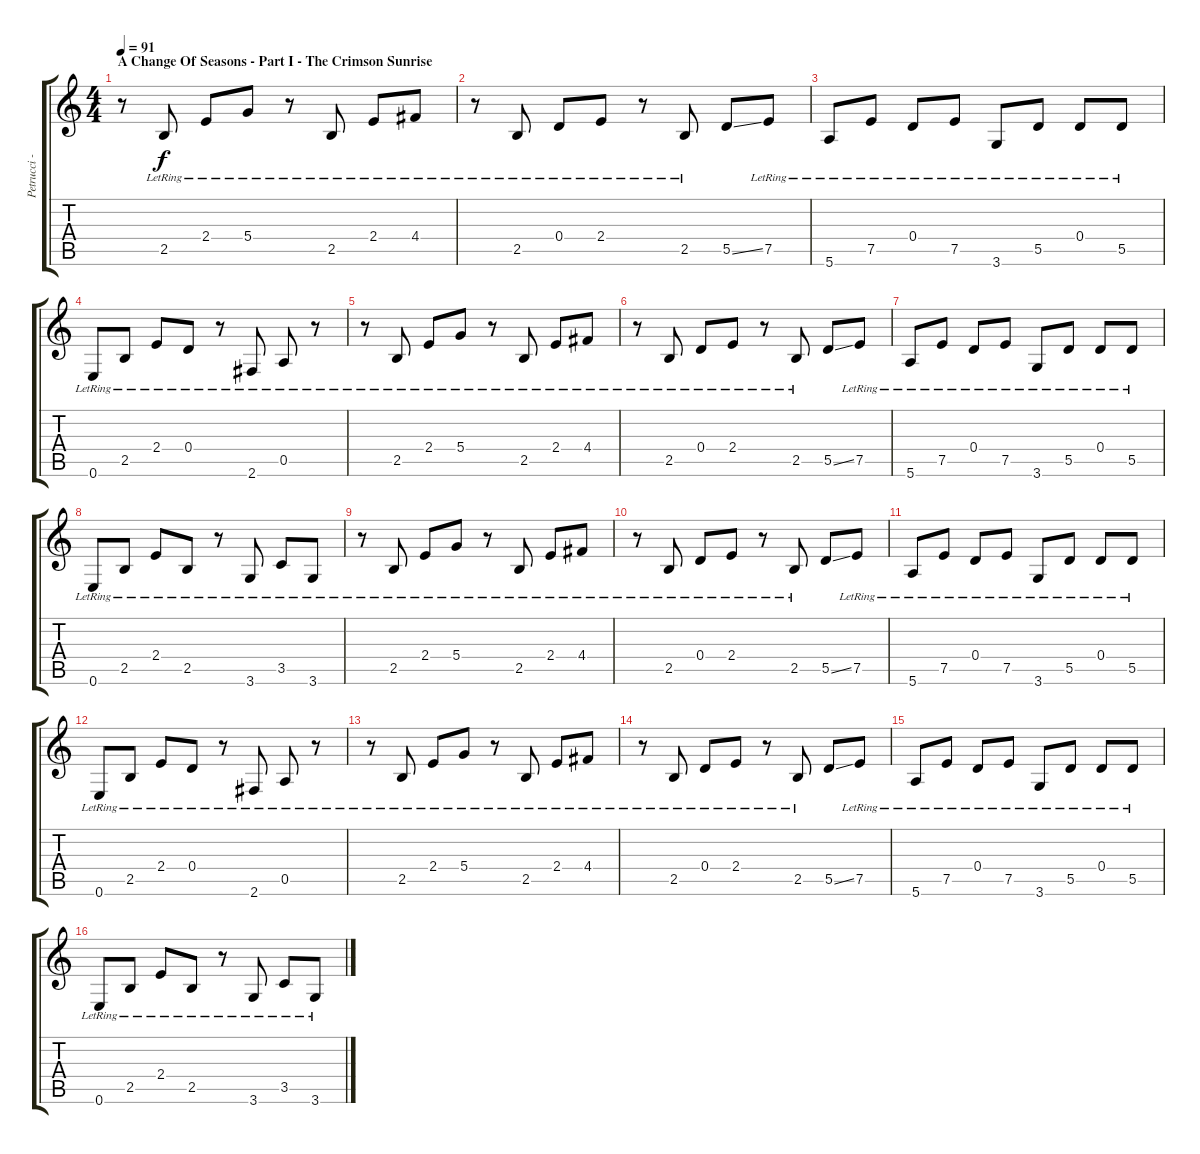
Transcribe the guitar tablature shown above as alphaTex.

\track ("Petrucci - Acoustic 6st." "Petrucci -") {instrument acousticguitarsteel}
\staff {score tabs}
\tuning (E4 B3 G3 D3 A2 E2) {hide}
\ts (4 4)
\section ("" "A Change Of Seasons - Part I - The Crimson Sunrise")
\tempo 91
\clef g2
\ks c
r.8{dy f instrument acousticguitarsteel} 2.5{lr}.8 2.4{lr}.8 5.4{lr}.8 r.8 2.5{lr}.8 2.4{lr}.8 4.4{lr}.8 |
r.8 2.5{lr}.8 0.4{lr}.8 2.4{lr}.8 r.8 2.5{lr}.8 5.5{ss}.8 7.5{lr}.8 |
5.6{lr}.8 7.5{lr}.8 0.4{lr}.8 7.5{lr}.8 3.6{lr}.8 5.5{lr}.8 0.4{lr}.8 5.5{lr}.8 |
0.6{lr}.8 2.5{lr}.8 2.4{lr}.8 0.4{lr}.8 r.8 2.6{lr}.8 0.5{lr}.8 r.8 |
r.8 2.5{lr}.8 2.4{lr}.8 5.4{lr}.8 r.8 2.5{lr}.8 2.4{lr}.8 4.4{lr}.8 |
r.8 2.5{lr}.8 0.4{lr}.8 2.4{lr}.8 r.8 2.5{lr}.8 5.5{ss}.8 7.5{lr}.8 |
5.6{lr}.8 7.5{lr}.8 0.4{lr}.8 7.5{lr}.8 3.6{lr}.8 5.5{lr}.8 0.4{lr}.8 5.5{lr}.8 |
0.6{lr}.8 2.5{lr}.8 2.4{lr}.8 2.5{lr}.8 r.8 3.6{lr}.8 3.5{lr}.8 3.6{lr}.8 |
r.8 2.5{lr}.8 2.4{lr}.8 5.4{lr}.8 r.8 2.5{lr}.8 2.4{lr}.8 4.4{lr}.8 |
r.8 2.5{lr}.8 0.4{lr}.8 2.4{lr}.8 r.8 2.5{lr}.8 5.5{ss}.8 7.5{lr}.8 |
5.6{lr}.8 7.5{lr}.8 0.4{lr}.8 7.5{lr}.8 3.6{lr}.8 5.5{lr}.8 0.4{lr}.8 5.5{lr}.8 |
0.6{lr}.8 2.5{lr}.8 2.4{lr}.8 0.4{lr}.8 r.8 2.6{lr}.8 0.5{lr}.8 r.8 |
r.8 2.5{lr}.8 2.4{lr}.8 5.4{lr}.8 r.8 2.5{lr}.8 2.4{lr}.8 4.4{lr}.8 |
r.8 2.5{lr}.8 0.4{lr}.8 2.4{lr}.8 r.8 2.5{lr}.8 5.5{ss}.8 7.5{lr}.8 |
5.6{lr}.8 7.5{lr}.8 0.4{lr}.8 7.5{lr}.8 3.6{lr}.8 5.5{lr}.8 0.4{lr}.8 5.5{lr}.8 |
0.6{lr}.8 2.5{lr}.8 2.4{lr}.8 2.5{lr}.8 r.8 3.6{lr}.8 3.5{lr}.8 3.6{lr}.8
